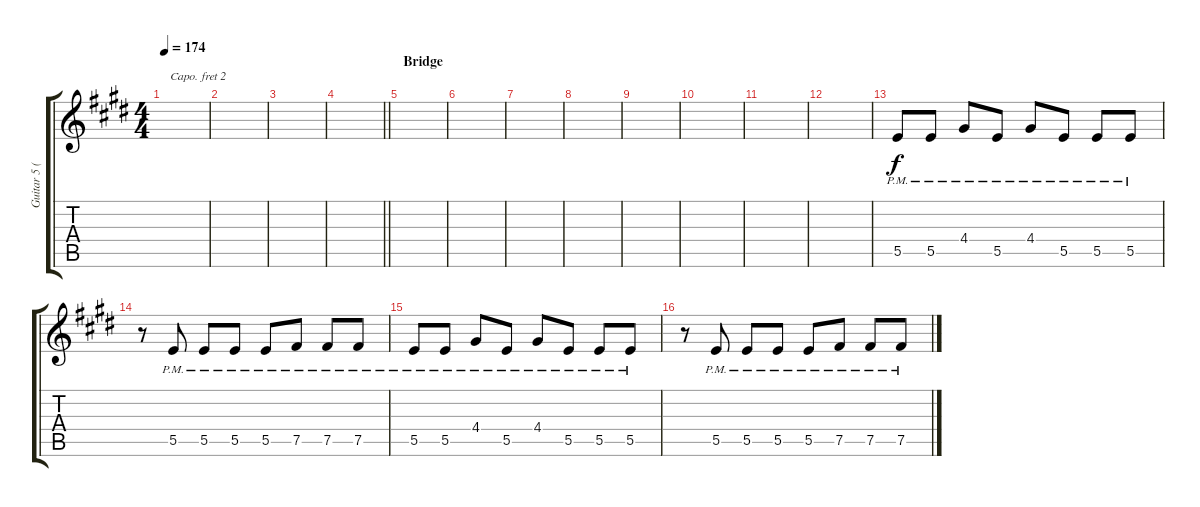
\track ("Guitar 5 (Standard, Capo 2)" "Guitar 5 (") {instrument distortionguitar}
\staff {score tabs}
\capo 2
\tuning (E4 B3 G3 D3 A2 E2) {hide}
\ts (4 4)
\tempo 174
\clef g2
\ks e
|
|
|
\barLineRight lightlight
|
\section ("" "Bridge")
|
|
|
|
|
|
|
|
5.5{pm}.8 5.5{pm}.8 4.4{pm}.8 5.5{pm}.8 4.4{pm}.8 5.5{pm}.8 5.5{pm}.8 5.5{pm}.8 |
r.8 5.5{pm}.8 5.5{pm}.8 5.5{pm}.8 5.5{pm}.8 7.5{pm}.8 7.5{pm}.8 7.5{pm}.8 |
5.5{pm}.8 5.5{pm}.8 4.4{pm}.8 5.5{pm}.8 4.4{pm}.8 5.5{pm}.8 5.5{pm}.8 5.5{pm}.8 |
r.8 5.5{pm}.8 5.5{pm}.8 5.5{pm}.8 5.5{pm}.8 7.5{pm}.8 7.5{pm}.8 7.5{pm}.8
